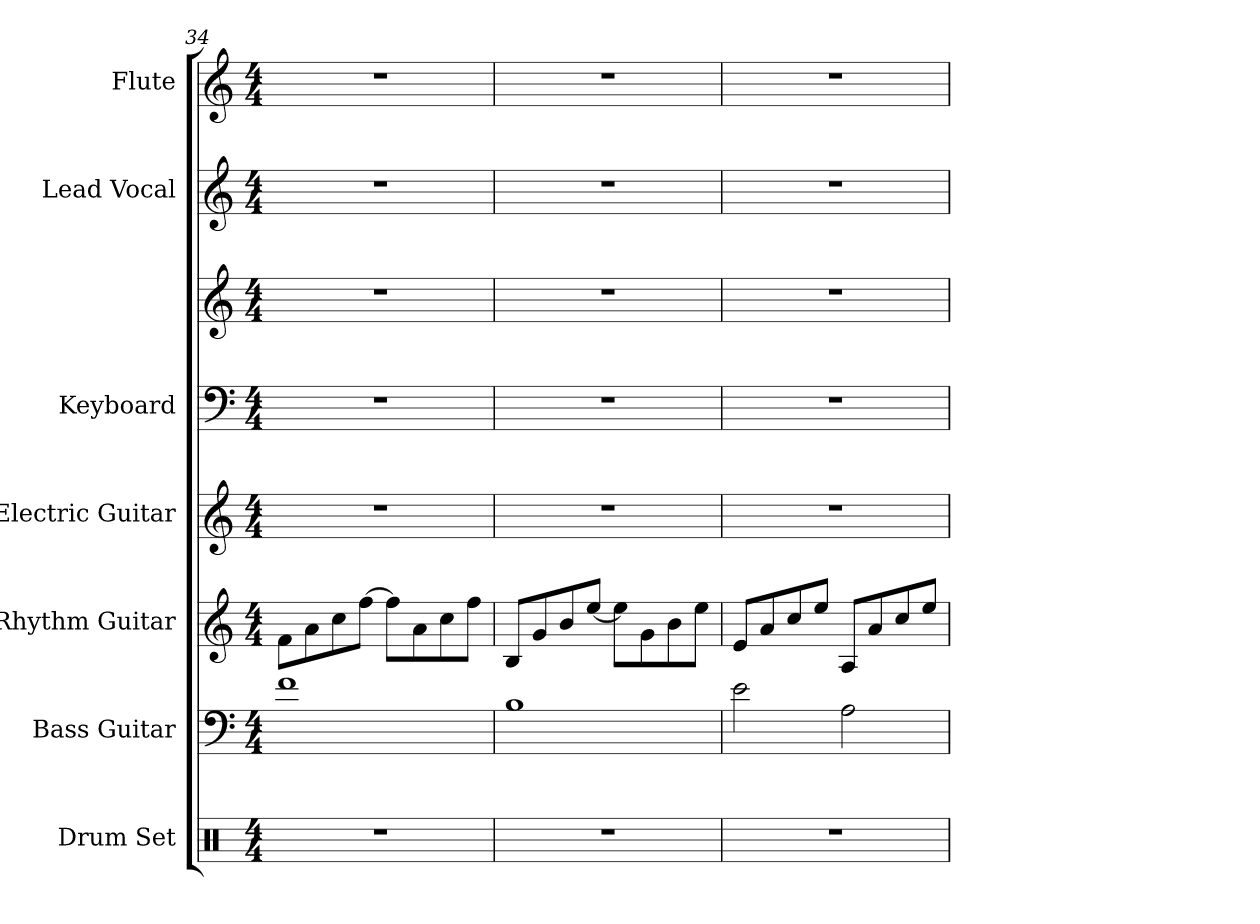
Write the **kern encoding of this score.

**kern	**kern	**kern	**kern	**kern	**kern	**kern	**kern
*part7	*part6	*part5	*part4	*part3	*part3	*part2	*part1
*staff8	*staff7	*staff6	*staff5	*staff4	*staff3	*staff2	*staff1
*I"Drum Set	*I"Bass Guitar	*I"Rhythm Guitar	*I"Electric Guitar	*I"Keyboard	*	*I"Lead Vocal	*I"Flute
*I'Dr.	*I'Bass	*I'Rhy.	*I'E. Gtr.	*I'Kbd.	*	*	*I'Fl.
*clefX	*clefF4	*clefG2	*clefG2	*clefF4	*clefG2	*clefG2	*clefG2
*	*ITrd7c12	*ITrd7c12	*ITrd7c12	*	*	*	*
*k[]	*k[]	*k[]	*k[]	*k[]	*k[]	*k[]	*k[]
*C:	*C:	*C:	*C:	*C:	*C:	*C:	*C:
*M4/4	*M4/4	*M4/4	*M4/4	*M4/4	*M4/4	*M4/4	*M4/4
=34	=34	=34	=34	=34	=34	=34	=34
1r	1Fi	8Fi\L	1r	1r	1r	1r	1r
.	.	8Ai\	.	.	.	.	.
.	.	8ci\	.	.	.	.	.
.	.	[>8fi\J	.	.	.	.	.
.	.	8fi\L]	.	.	.	.	.
.	.	8Ai\	.	.	.	.	.
.	.	8ci\	.	.	.	.	.
.	.	8fi\J	.	.	.	.	.
=35	=35	=35	=35	=35	=35	=35	=35
1r	1BBi	8BBi/L	1r	1r	1r	1r	1r
.	.	8Gi/	.	.	.	.	.
.	.	8Bi/	.	.	.	.	.
.	.	[<8ei/J	.	.	.	.	.
.	.	8ei\L]	.	.	.	.	.
.	.	8Gi\	.	.	.	.	.
.	.	8Bi\	.	.	.	.	.
.	.	8ei\J	.	.	.	.	.
=36	=36	=36	=36	=36	=36	=36	=36
1r	2Ei\	8Ei/L	1r	1r	1r	1r	1r
.	.	8Ai/	.	.	.	.	.
.	.	8ci/	.	.	.	.	.
.	.	8ei/J	.	.	.	.	.
.	2AAi\	8AAi/L	.	.	.	.	.
.	.	8Ai/	.	.	.	.	.
.	.	8ci/	.	.	.	.	.
.	.	8ei/J	.	.	.	.	.
=	=	=	=	=	=	=	=
*-	*-	*-	*-	*-	*-	*-	*-
